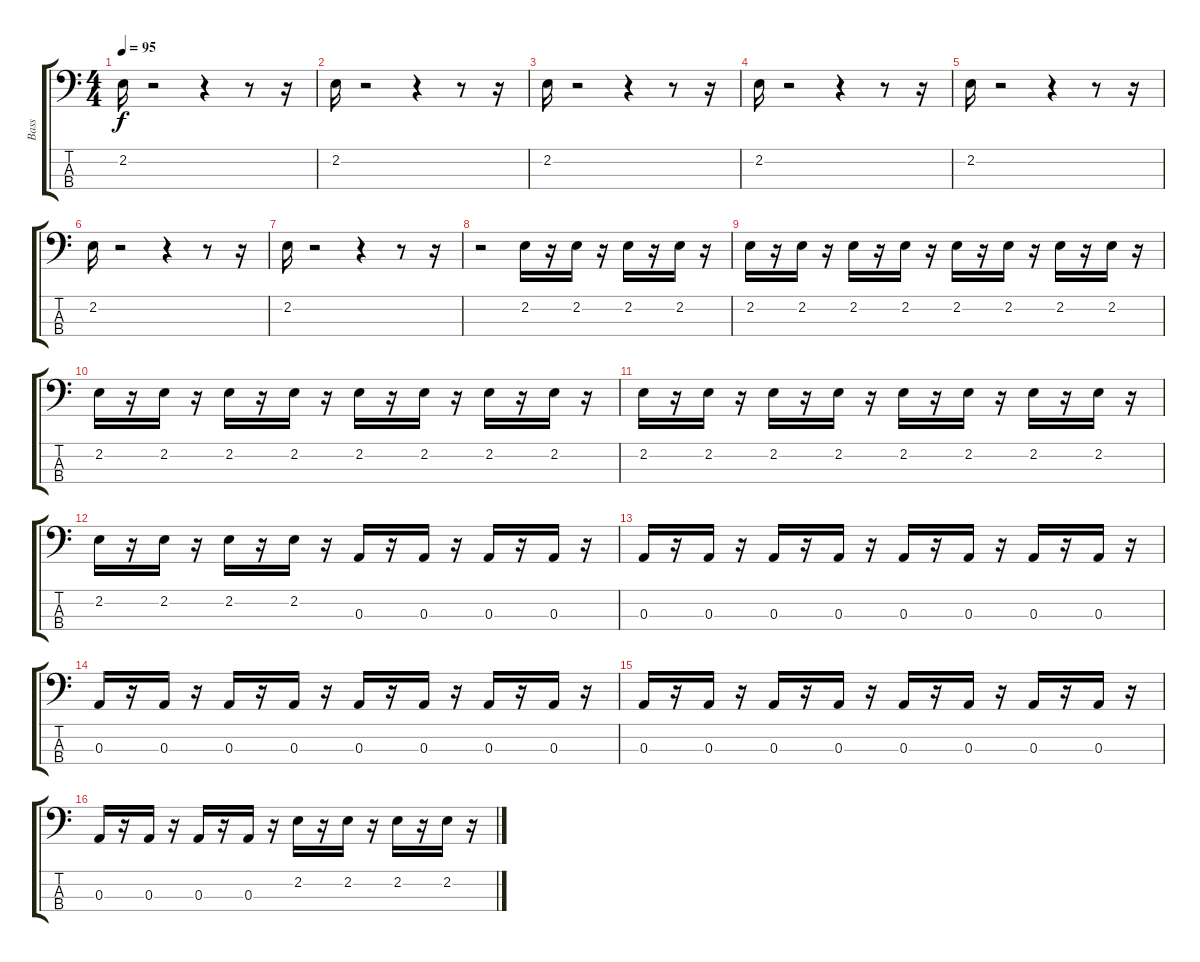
\track ("Bass" "Bass") {instrument electricbasspick}
\staff {score tabs}
\tuning (G2 D2 A1 E1) {hide}
\ts (4 4)
\tempo 95
\clef f4
\ks c
2.2.16{dy f instrument electricbasspick} r.2 r.4 r.8 r.16 |
2.2.16 r.2 r.4 r.8 r.16 |
2.2.16 r.2 r.4 r.8 r.16 |
2.2.16 r.2 r.4 r.8 r.16 |
2.2.16 r.2 r.4 r.8 r.16 |
2.2.16 r.2 r.4 r.8 r.16 |
2.2.16 r.2 r.4 r.8 r.16 |
r.2 2.2.16 r.16 2.2.16 r.16 2.2.16 r.16 2.2.16 r.16 |
2.2.16 r.16 2.2.16 r.16 2.2.16 r.16 2.2.16 r.16 2.2.16 r.16 2.2.16 r.16 2.2.16 r.16 2.2.16 r.16 |
2.2.16 r.16 2.2.16 r.16 2.2.16 r.16 2.2.16 r.16 2.2.16 r.16 2.2.16 r.16 2.2.16 r.16 2.2.16 r.16 |
2.2.16 r.16 2.2.16 r.16 2.2.16 r.16 2.2.16 r.16 2.2.16 r.16 2.2.16 r.16 2.2.16 r.16 2.2.16 r.16 |
2.2.16 r.16 2.2.16 r.16 2.2.16 r.16 2.2.16 r.16 0.3.16 r.16 0.3.16 r.16 0.3.16 r.16 0.3.16 r.16 |
0.3.16 r.16 0.3.16 r.16 0.3.16 r.16 0.3.16 r.16 0.3.16 r.16 0.3.16 r.16 0.3.16 r.16 0.3.16 r.16 |
0.3.16 r.16 0.3.16 r.16 0.3.16 r.16 0.3.16 r.16 0.3.16 r.16 0.3.16 r.16 0.3.16 r.16 0.3.16 r.16 |
0.3.16 r.16 0.3.16 r.16 0.3.16 r.16 0.3.16 r.16 0.3.16 r.16 0.3.16 r.16 0.3.16 r.16 0.3.16 r.16 |
0.3.16 r.16 0.3.16 r.16 0.3.16 r.16 0.3.16 r.16 2.2.16 r.16 2.2.16 r.16 2.2.16 r.16 2.2.16 r.16
